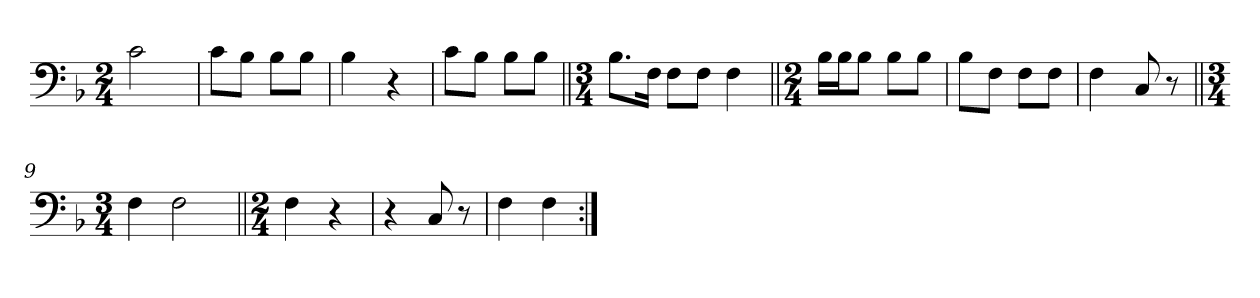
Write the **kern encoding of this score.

**kern
*part1
*staff1
*clefF4
*k[b-]
*M2/4
=1
2c\
=2
8c\L
8B-\J
8B-\L
8B-\J
=3
4B-\
4r
=4
8c\L
8B-\J
8B-\L
8B-\J
=5||
*M3/4
8.B-\L
16F\Jk
8F\L
8F\J
4F\
=6||
*M2/4
16B-\LL
16B-\J
8B-\J
8B-\L
8B-\J
=7
8B-\L
8F\J
8F\L
8F\J
=8
4F\
8C/
8r
=9||
*M3/4
4F\
2F\
=10||
*M2/4
4F\
4r
=11
4r
8C/
8r
=12
4F\
4F\
=:|!
*-
